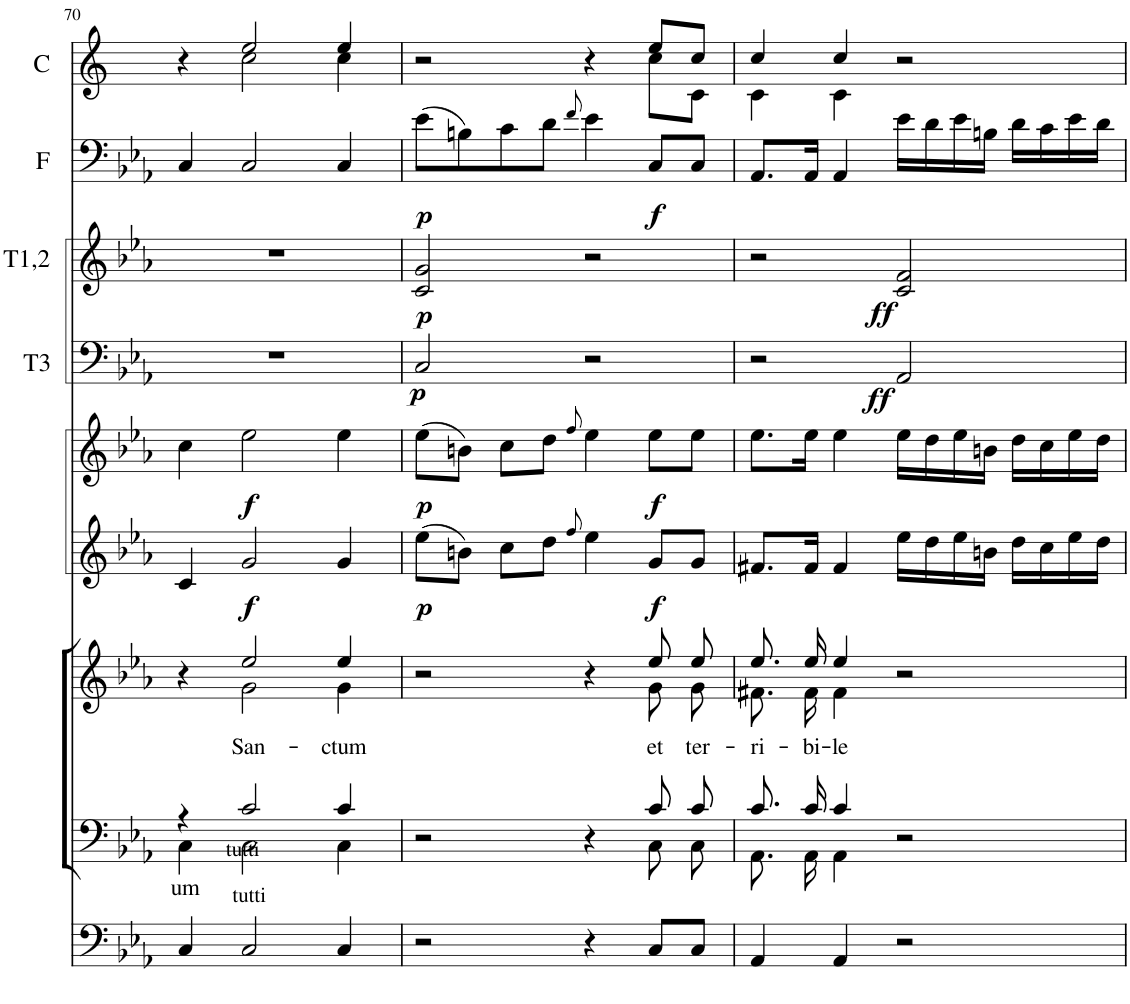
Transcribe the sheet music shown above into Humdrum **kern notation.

**kern	**kern	**text	**kern	**text	**kern	**dynam	**kern	**dynam	**kern	**dynam	**kern	**dynam	**kern	**dynam	**kern
*part9	*part8	*part8	*part7	*part7	*part6	*part6	*part5	*part5	*part4	*part4	*part3	*part3	*part2	*part2	*part1
*staff9	*staff8	*staff8	*staff7	*staff7	*staff6	*staff6	*staff5	*staff5	*staff4	*staff4	*staff3	*staff3	*staff2	*staff2	*staff1
*I"Organ	*I"Voice	*	*I"Voice	*	*I"Violin	*	*I"Violin	*	*I"Trombone 3	*	*I"Trombone 1+2	*	*I"Fagotti	*	*I"Corni in Eb
*	*	*	*	*	*I'Vln	*	*I'Vln	*	*I'T3	*	*I'T1,2	*	*I'F	*	*I'C
!!LO:PB:g=z
*clefF4	*clefF4	*	*clefG2	*	*clefG2	*	*clefG2	*	*clefF4	*	*clefG2	*	*clefF4	*	*clefG2
*	*	*	*	*	*	*	*	*	*	*	*	*	*	*	*Trd5c9
*k[b-e-a-]	*k[b-e-a-]	*	*k[b-e-a-]	*	*k[b-e-a-]	*	*k[b-e-a-]	*	*k[b-e-a-]	*	*k[b-e-a-]	*	*k[b-e-a-]	*	*k[]
*M4/4	*M4/4	*	*M4/4	*	*M4/4	*	*M4/4	*	*M4/4	*	*M4/4	*	*M4/4	*	*M4/4
*met(c)	*met(c)	*	*met(c)	*	*met(c)	*	*met(c)	*	*met(c)	*	*met(c)	*	*met(c)	*	*met(c)
=70	=70	=70	=70	=70	=70	=70	=70	=70	=70	=70	=70	=70	=70	=70	=70
*	*^	*	*	*	*	*	*	*	*	*	*	*	*	*	*
!	!	!	!LO:LY:b	!	!	!	!	!	!	!	!	!	!	!	!	!
*	*	*	*	*^	*	*	*	*	*	*	*	*	*	*	*	*^
4C/	4r	4C\	um	4r	4ryy	.	4c/	.	4cc\	.	1r	.	1r	.	4C/	.	4r	4ryy
!	!LO:TX:a:t=tutti	!	!	!	!	!	!	!	!	!	!	!	!	!	!	!	!	!
!LO:TX:a:t=tutti	!	!	!	!	!	!	!	!	!	!	!	!	!	!	!	!	!	!
!	!	!	!	!	!	!LO:LY:b	!	!LO:DY:b	!	!LO:DY:b	!	!	!	!	!	!	!	!
2C/	2c/	2C\	.	2ee-/	2g\	San-	2g/	f	2ee-\	f	.	.	.	.	2C/	.	2ee/	2cc\
!	!	!	!	!	!	!LO:LY:b	!	!	!	!	!	!	!	!	!	!	!	!
4C/	4c/	4C\	.	4ee-/	4g\	-ctum	4g/	.	4ee-\	.	.	.	.	.	4C/	.	4ee/	4cc\
=71	=71	=71	=71	=71	=71	=71	=71	=71	=71	=71	=71	=71	=71	=71	=71	=71	=71	=71
!	!	!	!	!	!	!	!	!LO:DY:b	!	!LO:DY:b	!	!LO:DY:b	!	!LO:DY:b	!	!LO:DY:b	!	!
2r	2r	2.ryy	.	2r	2.ryy	.	(8ee-\L	p	(8ee-\L	p	2C/	p	2c/ 2g/	p	(8e-\L	p	2r	2.ryy
.	.	.	.	.	.	.	8bn\J)	.	8bn\J)	.	.	.	.	.	8Bn\)	.	.	.
.	.	.	.	.	.	.	8cc\L	.	8cc\L	.	.	.	.	.	8c\	.	.	.
.	.	.	.	.	.	.	8dd\J	.	8dd\J	.	.	.	.	.	8d\J	.	.	.
.	.	.	.	.	.	.	8qff/	.	8qff/	.	.	.	.	.	8qf/	.	.	.
4r	4r	.	.	4r	.	.	4ee-\	.	4ee-\	.	2r	.	2r	.	4e-\	.	4r	.
!	!	!	!	!	!	!LO:LY:b	!	!LO:DY:b	!	!LO:DY:b	!	!	!	!	!	!LO:DY:b	!	!
8C/L	8c/L	8C\L	.	8ee-/L	8g\L	et	8g/L	f	8ee-\L	f	.	.	.	.	8C/L	f	8ee/L	8cc\L
!	!	!	!	!	!	!LO:LY:b	!	!	!	!	!	!	!	!	!	!	!	!
8C/J	8c/J	8C\J	.	8ee-/J	8g\J	ter-	8g/J	.	8ee-\J	.	.	.	.	.	8C/J	.	8cc/J	8c\J
=72	=72	=72	=72	=72	=72	=72	=72	=72	=72	=72	=72	=72	=72	=72	=72	=72	=72	=72
!	!	!	!	!	!	!LO:LY:b	!	!	!	!	!	!	!	!	!	!	!	!
4AA-/	8.c/L	8.AA-\L	.	8.ee-/L	8.f#X\L	-ri-	8.f#X/L	.	8.ee-\L	.	2r	.	2r	.	8.AA-/L	.	4cc/	4c\
!	!	!	!	!	!	!LO:LY:b	!	!	!	!	!	!	!	!	!	!	!	!
.	16c/Jk	16AA-\Jk	.	16ee-/Jk	16f#\Jk	-bi-	16f#/Jk	.	16ee-\Jk	.	.	.	.	.	16AA-/Jk	.	.	.
!	!	!	!	!	!	!LO:LY:b	!	!	!	!	!	!	!	!	!	!	!	!
4AA-/	4c/	4AA-\	.	4ee-/	4f#\	-le	4f#/	.	4ee-\	.	.	.	.	.	4AA-/	.	4cc/	4c\
!	!	!	!	!	!	!	!	!	!	!	!	!LO:DY:b	!	!LO:DY:b	!	!	!	!
2r	2r	2ryy	.	2r	2ryy	.	16ee-\LL	.	16ee-\LL	.	2AA-/	ff	2c/ 2f/	ff	16e-\LL	.	2r	2ryy
.	.	.	.	.	.	.	16dd\	.	16dd\	.	.	.	.	.	16d\	.	.	.
.	.	.	.	.	.	.	16ee-\	.	16ee-\	.	.	.	.	.	16e-\	.	.	.
.	.	.	.	.	.	.	16bn\JJ	.	16bn\JJ	.	.	.	.	.	16Bn\JJ	.	.	.
.	.	.	.	.	.	.	16dd\LL	.	16dd\LL	.	.	.	.	.	16d\LL	.	.	.
.	.	.	.	.	.	.	16cc\	.	16cc\	.	.	.	.	.	16c\	.	.	.
.	.	.	.	.	.	.	16ee-\	.	16ee-\	.	.	.	.	.	16e-\	.	.	.
.	.	.	.	.	.	.	16dd\JJ	.	16dd\JJ	.	.	.	.	.	16d\JJ	.	.	.
*	*v	*v	*	*	*	*	*	*	*	*	*	*	*	*	*	*	*v	*v
*	*	*	*v	*v	*	*	*	*	*	*	*	*	*	*	*	*
=	=	=	=	=	=	=	=	=	=	=	=	=	=	=	=
*-	*-	*-	*-	*-	*-	*-	*-	*-	*-	*-	*-	*-	*-	*-	*-
